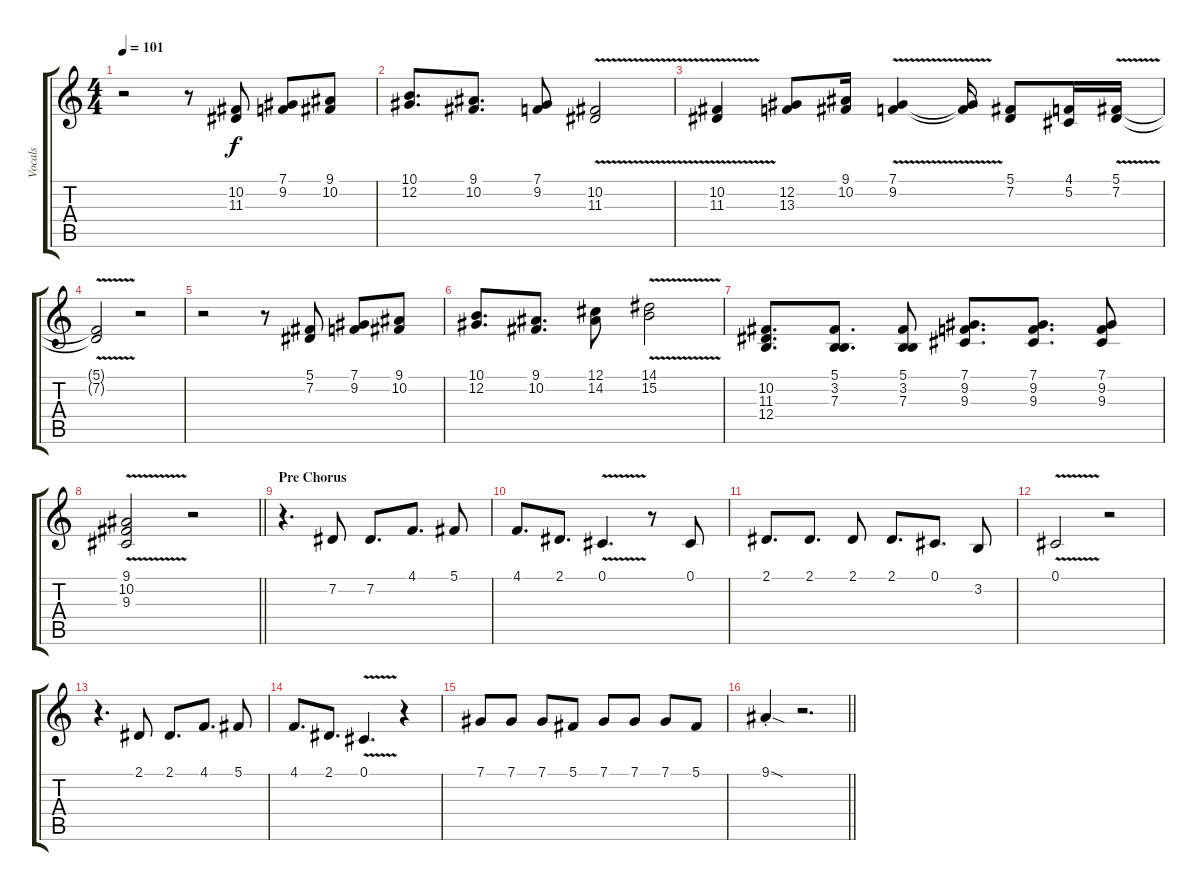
\track ("Vocals" "Vocals") {instrument violin}
\staff {score tabs}
\tuning (Db4 Ab3 E3 B2 Gb2 Db2) {hide}
\ts (4 4)
\tempo 101
\clef g2
\ks c
r.2{dy f} r.8 (10.2 11.3).8 (7.1 9.2).8 (9.1 10.2).8 |
(10.1 12.2).8{d} (9.1 10.2).8{d} (7.1 9.2).8 (10.2 11.3{v}).2 |
(10.2 11.3{v}).4 (12.2 13.3).8 (9.1 10.2).16 (7.1 9.2{v}).4 (7.1{t} 9.2{t}).16 (5.1 7.2).8 (4.1 5.2).16 (5.1{v} 7.2{v}).16 |
(5.1{t} 7.2{t}).2 r.2 |
r.2 r.8 (5.1 7.2).8 (7.1 9.2).8 (9.1 10.2).8 |
(10.1 12.2).8{d} (9.1 10.2).8{d} (12.1 14.2).8 (14.1 15.2{v}).2 |
(10.2 11.3 12.4).8{d} (5.1 3.2 7.3).8{d} (5.1 3.2 7.3).8 (7.1 9.2 9.3).8{d} (7.1 9.2 9.3).8{d} (7.1 9.2 9.3).8 |
\barLineRight lightlight
(9.1{v} 10.2{v} 9.3{v}).2 r.2 |
\section ("" "Pre Chorus")
r.4{d} 7.2.8 7.2.8{d} 4.1.8{d} 5.1.8 |
4.1.8{d} 2.1.8{d} 0.1{v}.4{d} r.8 0.1.8 |
2.1.8{d} 2.1.8{d} 2.1.8 2.1.8{d} 0.1.8{d} 3.2.8 |
0.1{v}.2 r.2 |
r.4{d} 2.1.8 2.1.8{d} 4.1.8{d} 5.1.8 |
4.1.8{d} 2.1.8{d} 0.1{v}.4{d} r.4 |
7.1.8 7.1.8 7.1.8 5.1.8 7.1.8 7.1.8 7.1.8 5.1.8 |
\barLineRight lightlight
9.1{sod st}.4 r.2{d}
